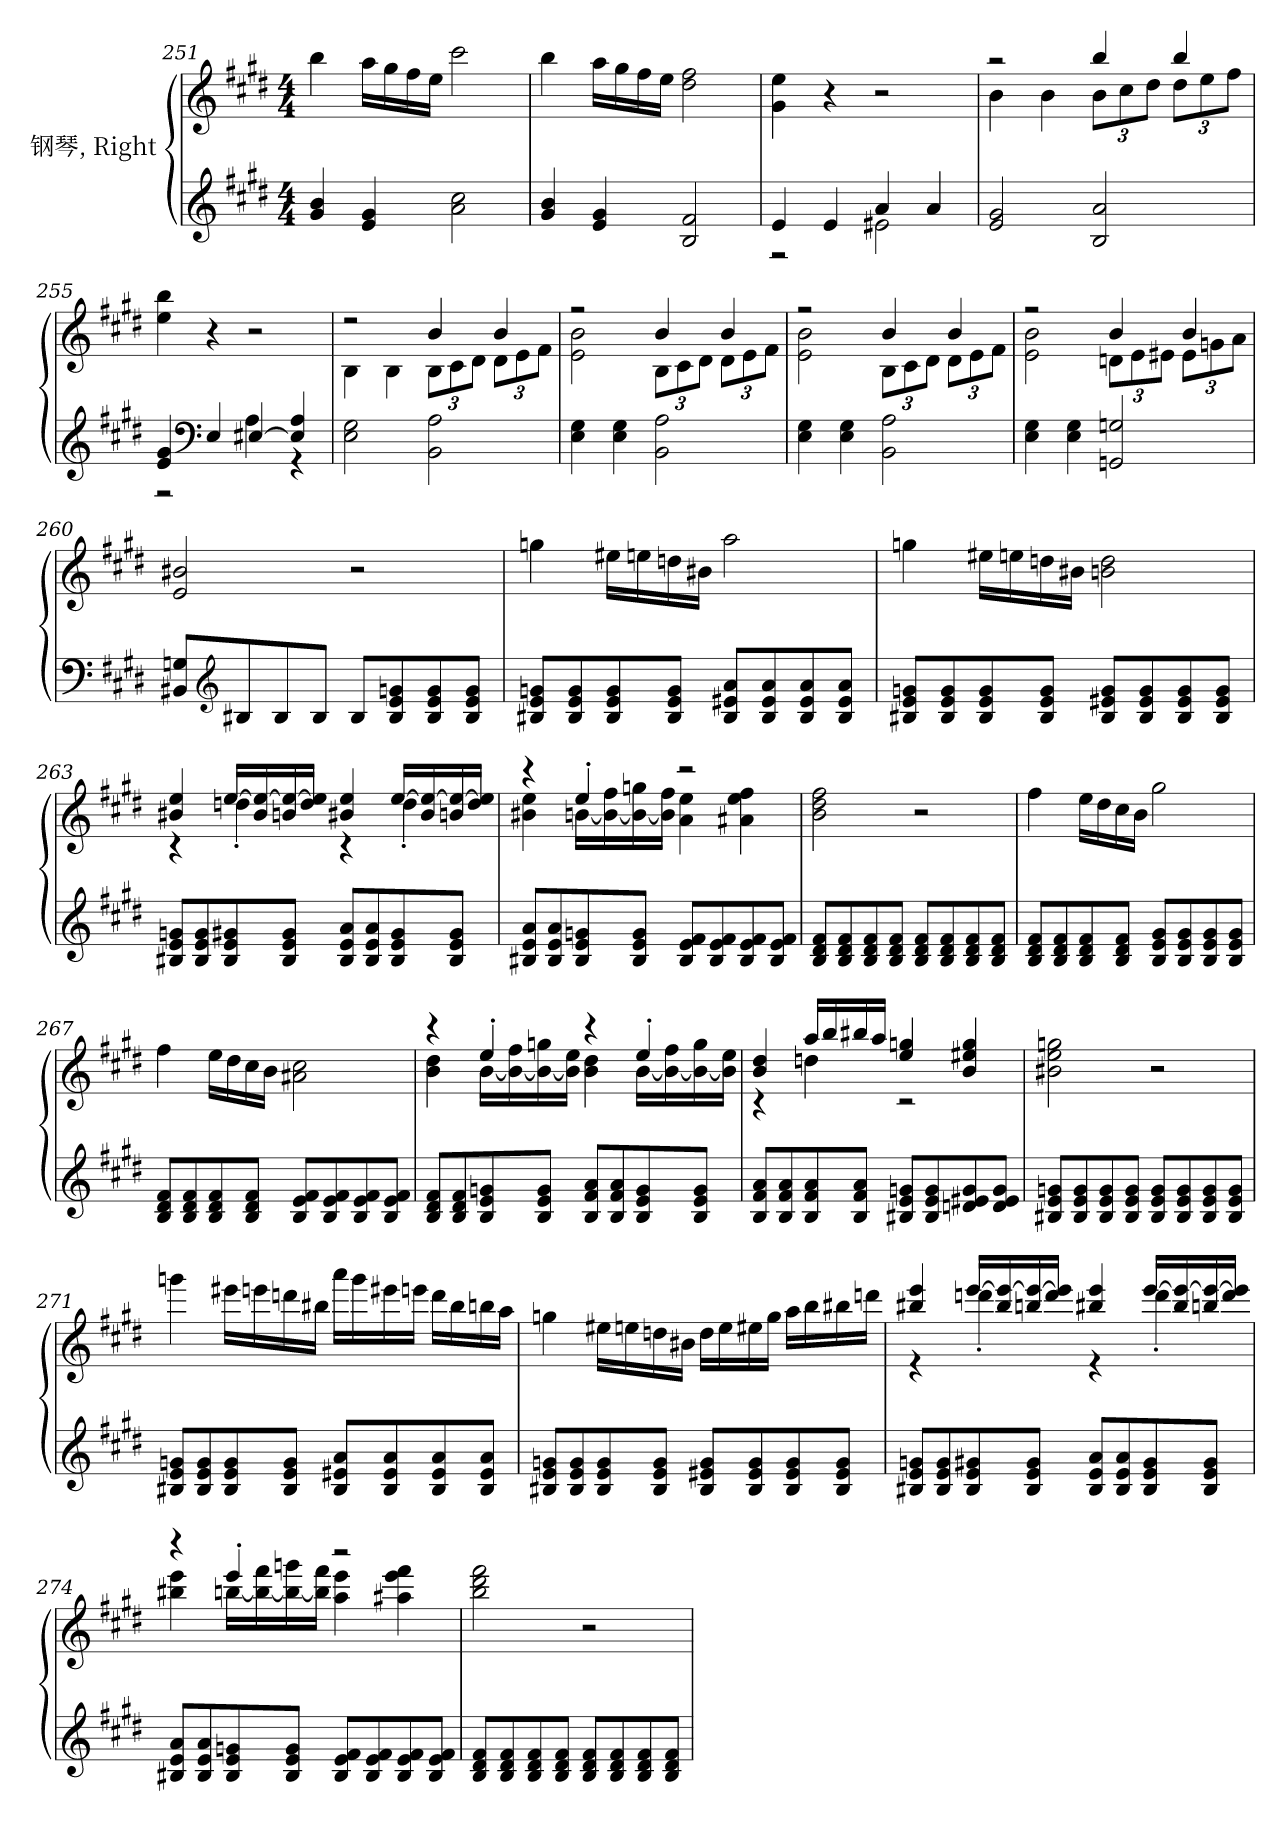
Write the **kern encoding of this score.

**kern	**kern
*part1	*part1
*staff2	*staff1
*I"钢琴, Right	*
*clefG2	*clefG2
*k[f#c#g#d#]	*k[f#c#g#d#]
*M4/4	*M4/4
*MM107	*MM107
=251	=251
4g#/ 4b/	4bb\
4e/ 4g#/	16aa\LL
.	16gg#\
.	16ff#\
*	*MM70
.	16ee\JJ
*	*MM110
2a\ 2cc#\	2ccc#\
!!LO:LB:g=z
=252	=252
*	*MM100
4g#/ 4b/	4bb\
4e/ 4g#/	16aa\LL
.	16gg#\
.	16ff#\
*	*MM70
.	16ee\JJ
*	*MM91
2B/ 2f#/	2dd#\ 2ff#\
=253	=253
*	*MM100
*^	*
4e/	2r	4g#\ 4ee\
4e/	.	4r
4a/	2e#X\	2r
4a/	.	.
*v	*v	*
=254	=254
*	*^
2e/ 2g#/	2r	4b\
.	.	4b\
*	*	*Xbrackettup
2B/ 2a/	4bb/	12b\L
.	.	12cc#\
.	.	12dd#\J
.	4bb/	12dd#\L
.	.	12ee\
.	.	12ff#\J
*	*v	*v
=255	=255
*^	*
4e/ 4g#/	2r	4ee\ 4bb\
*clefF4	*	*
4E/	.	4r
[4E#X/	4A\	2r
4E#/] 4A/	4r	.
*v	*v	*
=256	=256
*	*MM130
*	*^
2E\ 2G#\	2r	4B\
.	.	4B\
2BB\ 2A\	4b/	12B\L
.	.	12c#\
.	.	12d#\J
.	4b/	12d#\L
.	.	12e\
.	.	12f#\J
!!LO:LB:g=z	!!
=257	=257	=257
4E\ 4G#\	2r	2e\ 2b\
4E\ 4G#\	.	.
2BB\ 2A\	4b/	12B\L
.	.	12c#\
.	.	12d#\J
.	4b/	12d#\L
.	.	12e\
.	.	12f#\J
=258	=258	=258
4E\ 4G#\	2r	2e\ 2b\
4E\ 4G#\	.	.
*	*MM106	*
2BB\ 2A\	4b/	12B\L
*	*MM104	*
.	.	12c#\
*	*MM100	*
.	.	12d#\J
*	*MM92	*
.	4b/	12d#\L
*	*MM89	*
.	.	12e\
*	*MM79	*
.	.	12f#\J
=259	=259	=259
4E\ 4G#\	2r	2e\ 2b\
4E\ 4G#\	.	.
2GGn/ 2Gn/	4b/	12dn\L
*	*MM80	*
.	.	12e\
.	.	12e#X\J
.	4b/	12e#\L
*	*MM90	*
.	.	12gn\
*	*MM92	*
.	.	12a\J
*	*v	*v
=260	=260
*	*MM64
8BB#X/ 8Gn/L	2e/ 2b#X/
*clefG2	*
8B#X/	.
8B#/	.
8B#/J	.
*	*MM95
8B#/L	2r
8B#/ 8e/ 8gn/	.
8B#/ 8e/ 8g/	.
8B#/ 8e/ 8g/J	.
!!LO:LB:g=z
=261	=261
*	*MM109
8B#X/ 8e/ 8gn/L	4ggn\
8B#/ 8e/ 8g/	.
*	*MM115
8B#/ 8e/ 8g/	16ee#X\LL
*	*MM116
.	16een\
8B#/ 8e/ 8g/J	16ddn\
*	*MM119
.	16b#X\JJ
*	*MM102
8B#/ 8e#X/ 8a/L	2aa\
8B#/ 8e#/ 8a/	.
8B#/ 8e#/ 8a/	.
8B#/ 8e#/ 8a/J	.
=262	=262
8B#X/ 8e/ 8gn/L	4ggn\
8B#/ 8e/ 8g/	.
8B#/ 8e/ 8g/	16ee#X\LL
.	16een\
8B#/ 8e/ 8g/J	16ddn\
.	16b#X\JJ
8B#/ 8e#X/ 8g/L	2bn\ 2dd\
8B#/ 8e#/ 8g/	.
8B#/ 8e#/ 8g/	.
8B#/ 8e#/ 8g/J	.
!!LO:LB:g=z
=263	=263
*	*MM80
*	*^
8B#X/ 8e/ 8gn/L	4b#X/ 4ee/	4r
8B#/ 8e/ 8g/	.	.
*	*MM99	*
8B#/ 8e/ 8g#X/	[16ee/LL	4ddn'\
.	16b#/ 16ee/_	.
8B#/ 8e/ 8g#/J	16bn/ 16ee/_	.
.	16dd/ 16ee/]JJ	.
8B#/ 8e/ 8a/L	4b#X/ 4ee/	4r
8B#/ 8e/ 8a/	.	.
8B#/ 8e/ 8g#/	[16ee/LL	4dd'\
.	16b#/ 16ee/_	.
8B#/ 8e/ 8g#/J	16bn/ 16ee/_	.
*	*MM114	*
.	16dd/ 16ee/]JJ	.
=264	=264	=264
*	*MM116	*
8B#X/ 8e/ 8a/L	4r	4b#X\ 4ee\
8B#/ 8e/ 8a/	.	.
*	*MM110	*
8B#/ 8e/ 8gn/	4ee'/	[16bn\LL
.	.	16b\_ 16ff#\
8B#/ 8e/ 8g/J	.	16b\_ 16ggn\
.	.	16b\] 16ff#\JJ
*	*MM100	*
8B#/ 8e/ 8f#/L	2r	4a\ 4ee\
8B#/ 8e/ 8f#/	.	.
8B#/ 8e/ 8f#/	.	4a#X\ 4ee\ 4ff#\
8B#/ 8e/ 8f#/J	.	.
*	*v	*v
!!LO:PB:g=z
=265	=265
8B/ 8d#/ 8f#/L	2b\ 2dd#\ 2ff#\
8B/ 8d#/ 8f#/	.
8B/ 8d#/ 8f#/	.
8B/ 8d#/ 8f#/J	.
8B/ 8d#/ 8f#/L	2r
8B/ 8d#/ 8f#/	.
8B/ 8d#/ 8f#/	.
8B/ 8d#/ 8f#/J	.
=266	=266
8B/ 8d#/ 8f#/L	4ff#\
8B/ 8d#/ 8f#/	.
*	*MM115
8B/ 8d#/ 8f#/	16ee\LL
*	*MM116
.	16dd#\
8B/ 8d#/ 8f#/J	16cc#\
*	*MM119
.	16b\JJ
*	*MM102
8B/ 8e/ 8g#/L	2gg#\
8B/ 8e/ 8g#/	.
8B/ 8e/ 8g#/	.
8B/ 8e/ 8g#/J	.
=267	=267
8B/ 8d#/ 8f#/L	4ff#\
8B/ 8d#/ 8f#/	.
8B/ 8d#/ 8f#/	16ee\LL
.	16dd#\
8B/ 8d#/ 8f#/J	16cc#\
.	16b\JJ
8B/ 8e/ 8f#/L	2a#X\ 2cc#\
8B/ 8e/ 8f#/	.
8B/ 8e/ 8f#/	.
8B/ 8e/ 8f#/J	.
!!LO:LB:g=z
=268	=268
*	*MM80
*	*^
8B/ 8d#/ 8f#/L	4r	4b\ 4dd#\
8B/ 8d#/ 8f#/	.	.
*	*MM99	*
8B/ 8e/ 8gn/	4ee'/	[16b\LL
.	.	16b\_ 16ff#\
8B/ 8e/ 8g/J	.	16b\_ 16ggn\
.	.	16b\] 16ee\JJ
8B/ 8f#/ 8a/L	4r	4b\ 4dd#\
8B/ 8f#/ 8a/	.	.
8B/ 8e/ 8g/	4ee'/	[16b\LL
.	.	16b\_ 16ff#\
8B/ 8e/ 8g/J	.	16b\_ 16gg\
*	*MM114	*
.	.	16b\] 16ee\JJ
=269	=269	=269
*	*MM116	*
8B/ 8f#/ 8a/L	4b/ 4dd#/	4r
8B/ 8f#/ 8a/	.	.
*	*MM110	*
8B/ 8f#/ 8a/	16aa/LL	4ddn\
.	16bb/	.
8B/ 8f#/ 8a/J	16bb#X/	.
.	16aa/JJ	.
*	*MM100	*
8B#X/ 8e/ 8gn/L	4ee/ 4ggn/	2r
8B#/ 8e/ 8g/	.	.
8dn/ 8e#X/ 8g/	4b/ 4ee#X/ 4gg/	.
8d/ 8e#/ 8g/J	.	.
*	*v	*v
=270	=270
8B#X/ 8e/ 8gn/L	2b#X\ 2ee\ 2ggn\
8B#/ 8e/ 8g/	.
8B#/ 8e/ 8g/	.
8B#/ 8e/ 8g/J	.
8B#/ 8e/ 8g/L	2r
8B#/ 8e/ 8g/	.
8B#/ 8e/ 8g/	.
8B#/ 8e/ 8g/J	.
!!LO:LB:g=z
=271	=271
*	*MM110
8B#X/ 8e/ 8gn/L	4gggn\
8B#/ 8e/ 8g/	.
8B#/ 8e/ 8g/	16eee#X\LL
.	16eeen\
8B#/ 8e/ 8g/J	16dddn\
.	16bb#X\JJ
8B#/ 8e#X/ 8a/L	16aaa\LL
.	16ggg\
8B#/ 8e#/ 8a/	16eee#X\
.	16eeen\JJ
8B#/ 8e#/ 8a/	16ddd\LL
.	16bb#\
*	*MM116
8B#/ 8e#/ 8a/J	16bbn\
.	16aa\JJ
=272	=272
8B#X/ 8e/ 8gn/L	4ggn\
8B#/ 8e/ 8g/	.
*	*MM119
8B#/ 8e/ 8g/	16ee#X\LL
.	16een\
8B#/ 8e/ 8g/J	16ddn\
.	16b#X\JJ
8B#/ 8e#X/ 8g/L	16dd\LL
.	16ee\
8B#/ 8e#/ 8g/	16ee#X\
.	16gg\JJ
8B#/ 8e#/ 8g/	16aa\LL
.	16bb\
*	*MM111
8B#/ 8e#/ 8g/J	16bb#X\
*	*MM109
.	16dddn\JJ
!!LO:LB:g=z
=273	=273
*	*^
8B#X/ 8e/ 8gn/L	4bb#X/ 4eee/	4r
8B#/ 8e/ 8g/	.	.
*	*MM104	*
8B#/ 8e/ 8g#X/	[16eee/LL	4dddn'\
*	*MM105	*
.	16bb#/ 16eee/_	.
8B#/ 8e/ 8g#/J	16bbn/ 16eee/_	.
.	16ddd/ 16eee/]JJ	.
8B#/ 8e/ 8a/L	4bb#X/ 4eee/	4r
8B#/ 8e/ 8a/	.	.
*	*MM110	*
8B#/ 8e/ 8g#/	[16eee/LL	4ddd'\
*	*MM111	*
.	16bb#/ 16eee/_	.
8B#/ 8e/ 8g#/J	16bbn/ 16eee/_	.
.	16ddd/ 16eee/]JJ	.
=274	=274	=274
8B#X/ 8e/ 8a/L	4r	4bb#X\ 4eee\
8B#/ 8e/ 8a/	.	.
*	*MM116	*
8B#/ 8e/ 8gn/	4eee'/	[16bbn\LL
.	.	16bb\_ 16fff#\
8B#/ 8e/ 8g/J	.	16bb\_ 16gggn\
.	.	16bb\] 16fff#\JJ
*	*MM100	*
8B#/ 8e/ 8f#/L	2r	4aa\ 4eee\
8B#/ 8e/ 8f#/	.	.
8B#/ 8e/ 8f#/	.	4aa#X\ 4eee\ 4fff#\
8B#/ 8e/ 8f#/J	.	.
*	*v	*v
!!LO:LB:g=z
=275	=275
8B/ 8d#/ 8f#/L	2bb\ 2ddd#\ 2fff#\
8B/ 8d#/ 8f#/	.
8B/ 8d#/ 8f#/	.
8B/ 8d#/ 8f#/J	.
8B/ 8d#/ 8f#/L	2r
8B/ 8d#/ 8f#/	.
8B/ 8d#/ 8f#/	.
8B/ 8d#/ 8f#/J	.
=	=
*-	*-
